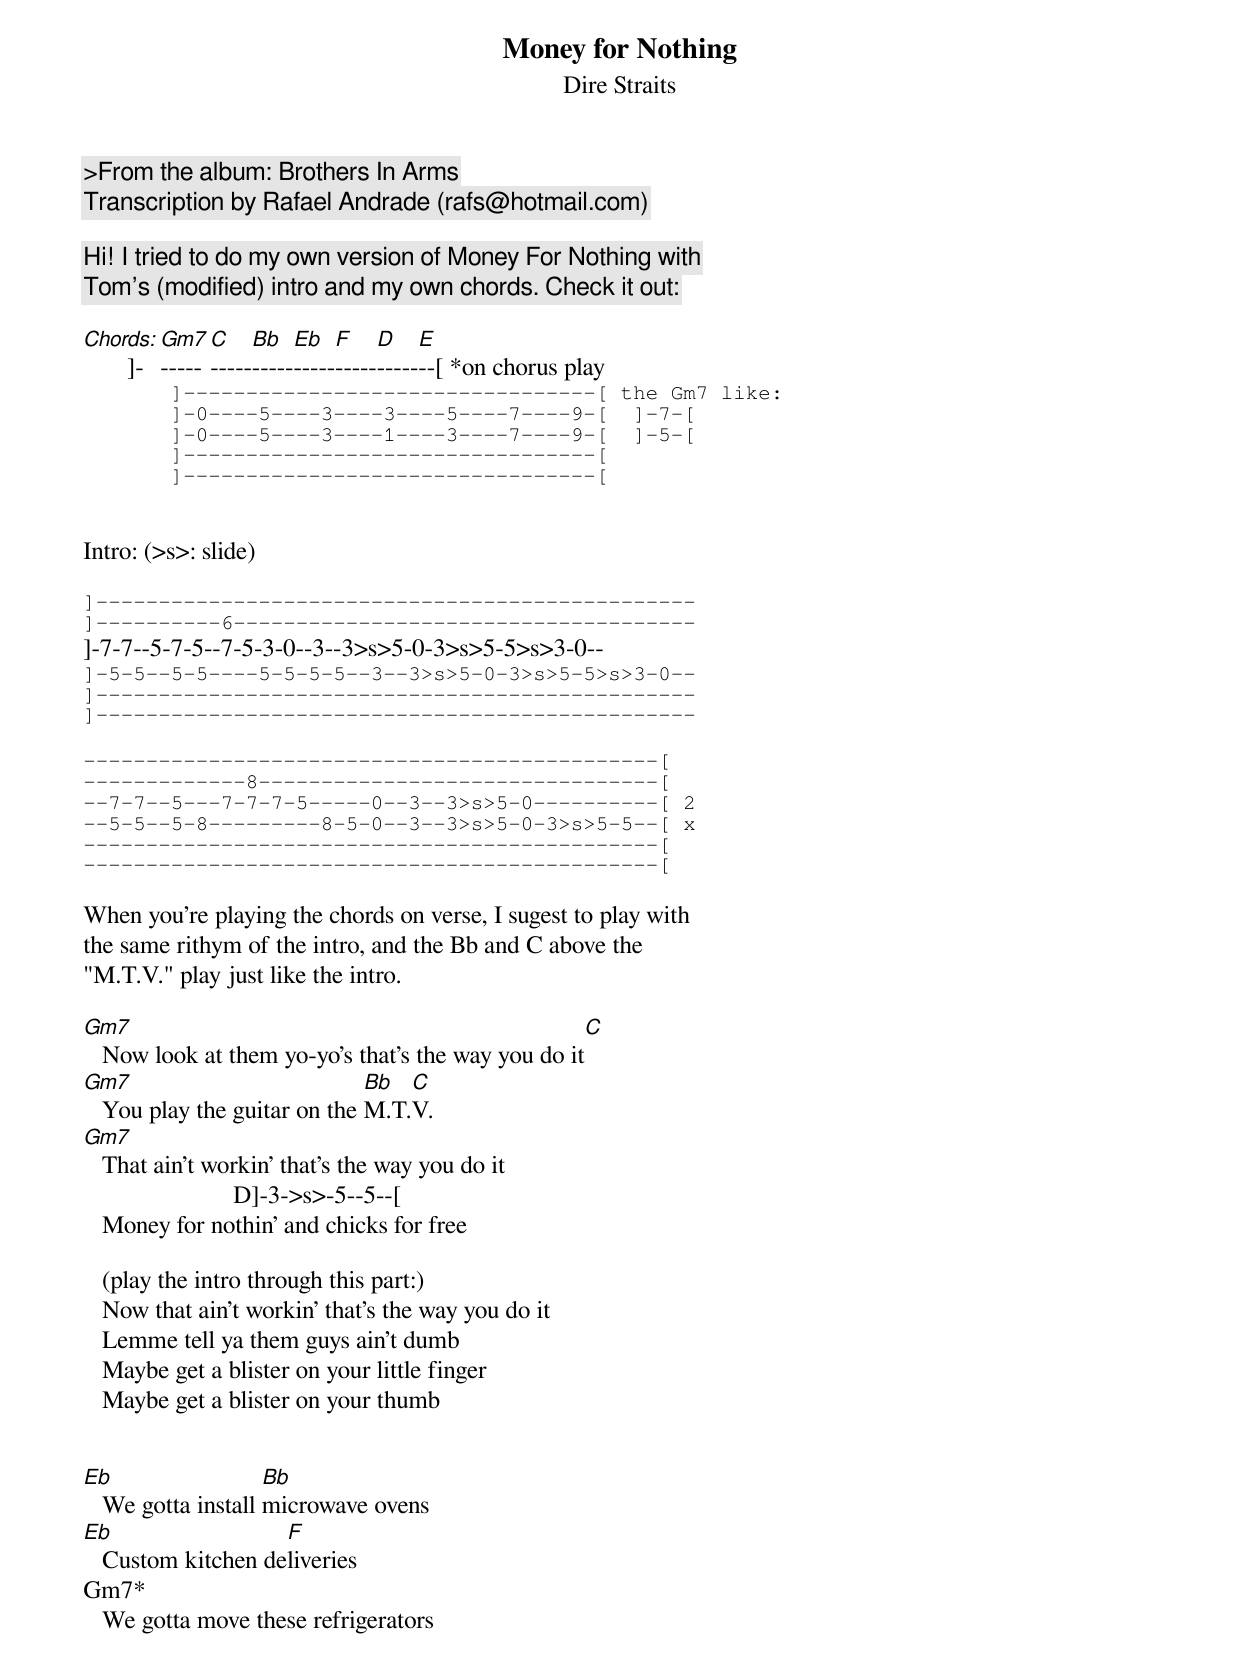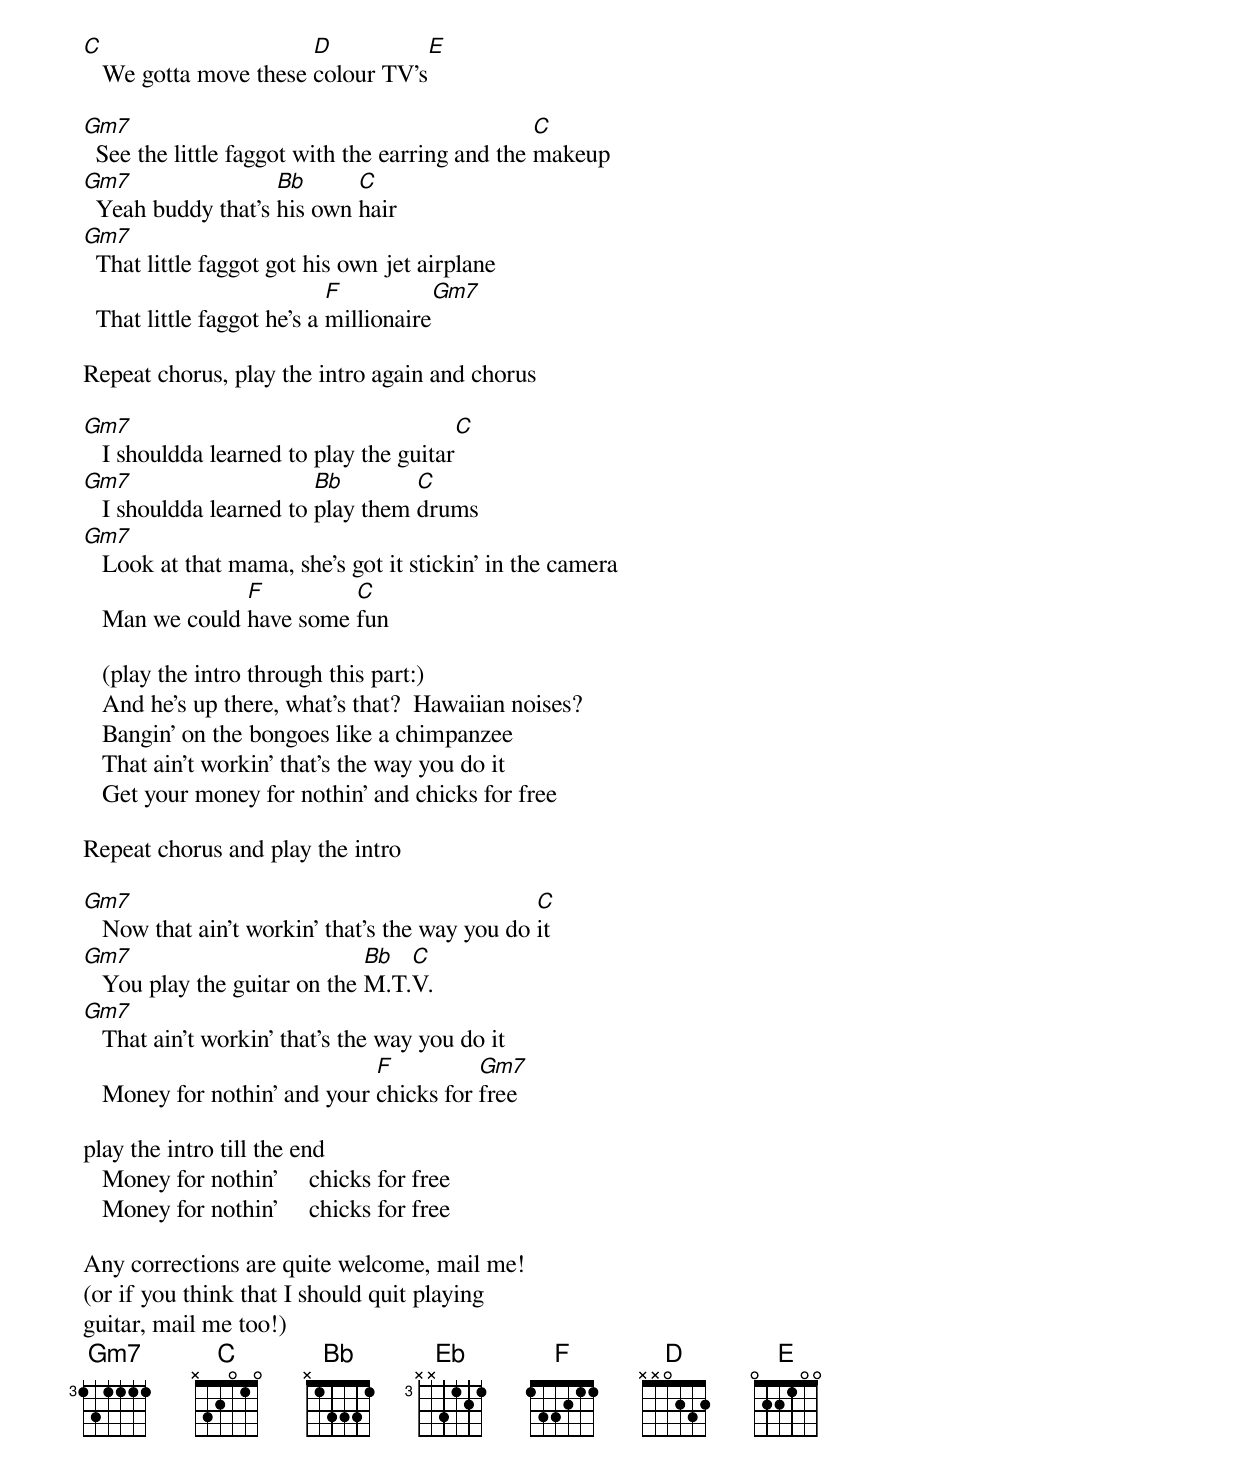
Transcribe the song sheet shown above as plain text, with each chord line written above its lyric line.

Money for Nothing
Dire Straits
>From the album: Brothers In Arms
Transcription by Rafael Andrade (rafs@hotmail.com)

Hi! I tried to do my own version of Money For Nothing with
Tom's (modified) intro and my own chords. Check it out:

Chords:  Gm7  C    Bb   Eb   F    D    E
       ]---------------------------------[ *on chorus play
       ]---------------------------------[ the Gm7 like:
       ]-0----5----3----3----5----7----9-[  ]-7-[
       ]-0----5----3----1----3----7----9-[  ]-5-[
       ]---------------------------------[
       ]---------------------------------[


Intro: (>s>: slide)

]------------------------------------------------
]----------6-------------------------------------
]-7-7--5-7-5--7-5-3-0--3--3>s>5-0-3>s>5-5>s>3-0--
]-5-5--5-5----5-5-5-5--3--3>s>5-0-3>s>5-5>s>3-0--
]------------------------------------------------
]------------------------------------------------

----------------------------------------------[
-------------8--------------------------------[
--7-7--5---7-7-7-5-----0--3--3>s>5-0----------[ 2
--5-5--5-8---------8-5-0--3--3>s>5-0-3>s>5-5--[ x
----------------------------------------------[
----------------------------------------------[

When you're playing the chords on verse, I sugest to play with
the same rithym of the intro, and the Bb and C above the
"M.T.V." play just like the intro.

Gm7						     C
   Now look at them yo-yo's that's the way you do it
Gm7                           Bb  C
   You play the guitar on the M.T.V.
Gm7
   That ain't workin' that's the way you do it
                        D]-3->s>-5--5--[
   Money for nothin' and chicks for free

   (play the intro through this part:)
   Now that ain't workin' that's the way you do it
   Lemme tell ya them guys ain't dumb
   Maybe get a blister on your little finger
   Maybe get a blister on your thumb


Eb                  Bb
   We gotta install microwave ovens
Eb                  F
   Custom kitchen deliveries
Gm7*
   We gotta move these refrigerators
C                      D          E
   We gotta move these colour TV's

Gm7                                              C
  See the little faggot with the earring and the makeup
Gm7                 Bb      C
  Yeah buddy that's his own hair
Gm7
  That little faggot got his own jet airplane
                            F           Gm7
  That little faggot he's a millionaire

Repeat chorus, play the intro again and chorus

Gm7 					C
   I shouldda learned to play the guitar
Gm7			 Bb        C
   I shouldda learned to play them drums
Gm7
   Look at that mama, she's got it stickin' in the camera
		F         C
   Man we could have some fun

   (play the intro through this part:)
   And he's up there, what's that?  Hawaiian noises?
   Bangin' on the bongoes like a chimpanzee
   That ain't workin' that's the way you do it
   Get your money for nothin' and chicks for free

Repeat chorus and play the intro

Gm7 						C
   Now that ain't workin' that's the way you do it
Gm7			      Bb  C
   You play the guitar on the M.T.V.
Gm7
   That ain't workin' that's the way you do it
                              F          Gm7
   Money for nothin' and your chicks for free

play the intro till the end
   Money for nothin'     chicks for free
   Money for nothin'     chicks for free

Any corrections are quite welcome, mail me!
(or if you think that I should quit playing
guitar, mail me too!)
